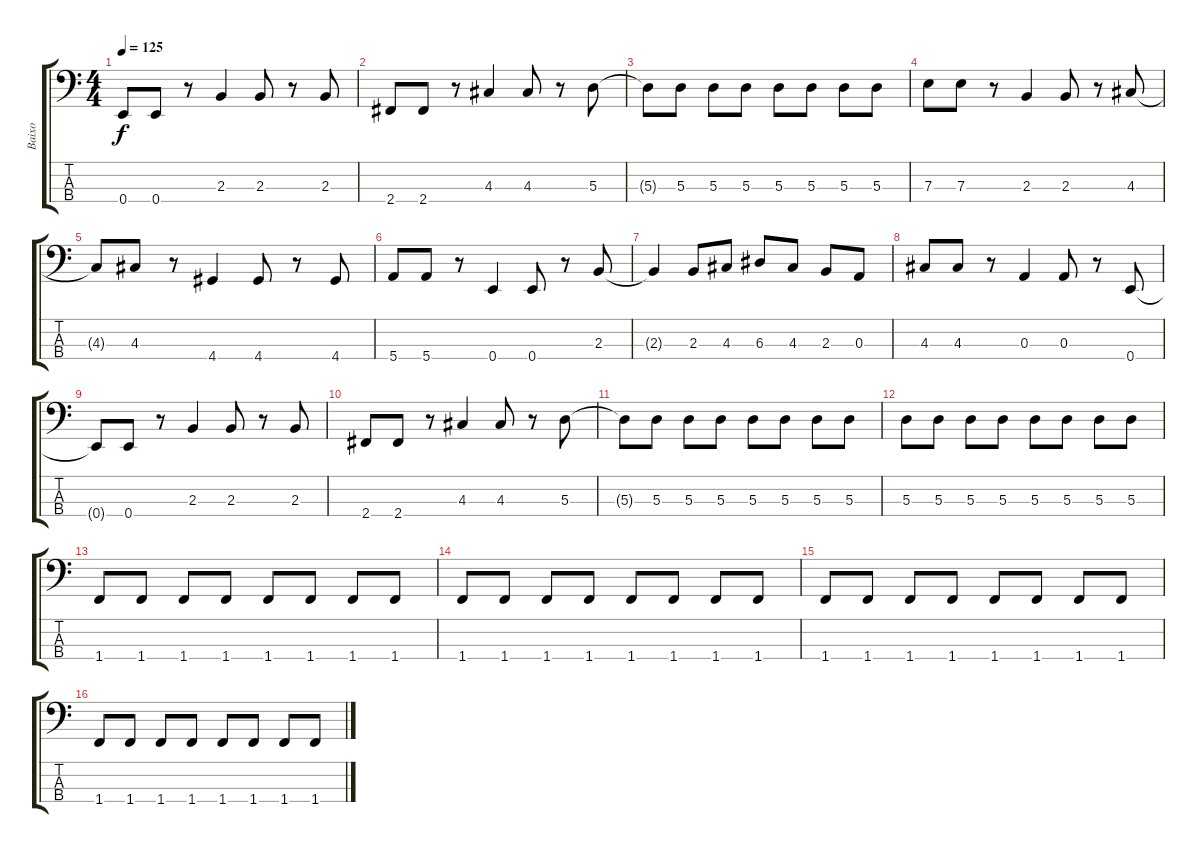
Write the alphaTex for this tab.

\track ("Baixo" "Baixo") {instrument electricbassfinger}
\staff {score tabs}
\tuning (G2 D2 A1 E1) {hide}
\ts (4 4)
\tempo 125
\clef f4
\ks c
0.4{t}.8{dy f} 0.4.8 r.8 2.3.4 2.3.8 r.8 2.3.8 |
2.4.8 2.4.8 r.8 4.3.4 4.3.8 r.8 5.3.8 |
5.3{t}.8 5.3.8 5.3.8 5.3.8 5.3.8 5.3.8 5.3.8 5.3.8 |
7.3.8 7.3.8 r.8 2.3.4 2.3.8 r.8 4.3.8 |
4.3{t}.8 4.3.8 r.8 4.4.4 4.4.8 r.8 4.4.8 |
5.4.8 5.4.8 r.8 0.4.4 0.4.8 r.8 2.3.8 |
2.3{t}.4 2.3.8 4.3.8 6.3.8 4.3.8 2.3.8 0.3.8 |
4.3.8 4.3.8 r.8 0.3.4 0.3.8 r.8 0.4.8 |
0.4{t}.8 0.4.8 r.8 2.3.4 2.3.8 r.8 2.3.8 |
2.4.8 2.4.8 r.8 4.3.4 4.3.8 r.8 5.3.8 |
5.3{t}.8 5.3.8 5.3.8 5.3.8 5.3.8 5.3.8 5.3.8 5.3.8 |
5.3.8 5.3.8 5.3.8 5.3.8 5.3.8 5.3.8 5.3.8 5.3.8 |
1.4.8 1.4.8 1.4.8 1.4.8 1.4.8 1.4.8 1.4.8 1.4.8 |
1.4.8 1.4.8 1.4.8 1.4.8 1.4.8 1.4.8 1.4.8 1.4.8 |
1.4.8 1.4.8 1.4.8 1.4.8 1.4.8 1.4.8 1.4.8 1.4.8 |
1.4.8 1.4.8 1.4.8 1.4.8 1.4.8 1.4.8 1.4.8 1.4.8
